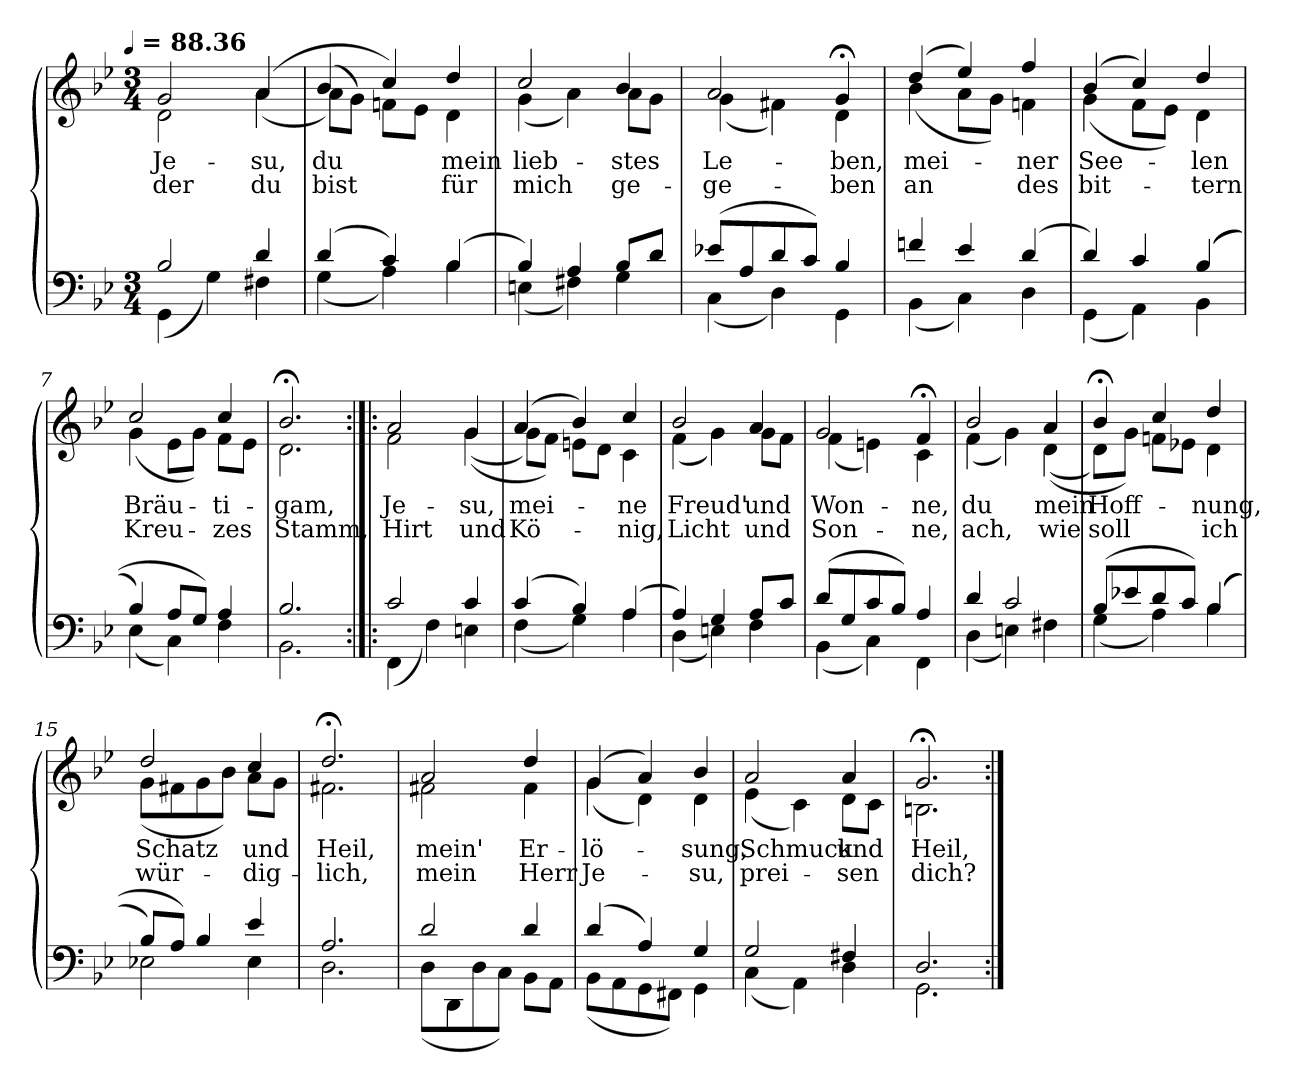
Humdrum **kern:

**kern	**kern	**text	**text	**dynam
*part1	*part1	*part1	*part1	*part1
*staff2	*staff1	*staff1	*staff1	*staff1/2
*clefF4	*clefG2	*	*	*
*k[b-e-]	*k[b-e-]	*	*	*
!!LO:TX:omd:t=[quarter] = 88.36
*M3/4	*M3/4	*	*	*
*MM88	*MM88	*	*	*
=1	=1	=1	=1	=1
*^	*^	*	*	*
2B-	(4GG	2g	2d	Je-	der	.
.	4G)	.	.	.	.	.
4d	4F#X	(<4a	(4a	-su,	du	.
=2	=2	=2	=2	=2	=2	=2
(4d	(4G	(4b-	8aL)	du	bist	.
.	.	.	8gJ)	.	.	.
4c)	4A)	4cc)	8fnL	.	.	.
.	.	.	8e-J	.	.	.
(4B-	4B-	4dd	4d	mein	für	.
=3	=3	=3	=3	=3	=3	=3
4B-)	(4En	2cc	(4g	lieb-	mich	.
4A	4F#X)	.	4a)	.	.	.
8B-L	4G	4b-	8aL	-stes	ge-	.
8dJ	.	.	8gJ	.	.	.
=4	=4	=4	=4	=4	=4	=4
*	*	*MM87	*	*	*	*
(8e-XL	(4C	2a	(4g	Le-	-ge-	.
8A	.	.	.	.	.	.
8d	4D)	.	4f#X)	.	.	.
8cJ)	.	.	.	.	.	.
4B-	4GG	4g;<	4d	-ben,	-ben	.
=5	=5	=5	=5	=5	=5	=5
*	*	*MM88	*	*	*	*
4fn	(4BB-	(4dd	(4b-	mei-	an	.
4e-	4C)	4ee-)	8aL	.	.	.
.	.	.	8gJ)	.	.	.
(4d	4D	4ff	4fn	-ner	des	.
=6	=6	=6	=6	=6	=6	=6
4d)	(4GG	(4b-	(4g	See-	bit-	.
4c	4AA)	4cc)	8fL	.	.	.
.	.	.	8e-J)	.	.	.
((4B-	4BB-	4dd	4d	-len	-tern	.
!!LO:LB:g=z	!!
=7	=7	=7	=7	=7	=7	=7
*	*	*MM86	*	*	*	*
4B-)	(4E-	2cc	(4g	Bräu-	Kreu-	.
8AL	4C)	.	8e-L	.	.	.
8GJ)	.	.	8gJ)	.	.	.
4A	4F	4cc	8fL	-ti-	-zes	♩ = 85
.	.	.	8e-J	.	.	.
=8	=8	=8	=8	=8	=8	=8
2.B-	2.BB-	2.b-;<	2.d	-gam,	Stamm,	.
=9:|!|:	=9:|!|:	=9:|!|:	=9:|!|:	=9:|!|:	=9:|!|:	=9:|!|:
*	*	*MM88	*	*	*	*
2c	(4FF	2a	2f	Je-	Hirt	.
.	4F)	.	.	.	.	.
4c	4En	4g	((4g	-su,	und	.
=10	=10	=10	=10	=10	=10	=10
(4c	(4F	(4a	8gL)	mei-	Kö-	.
.	.	.	8fJ)	.	.	.
4B-)	4G)	4b-)	8enL	.	.	.
.	.	.	8dJ	.	.	.
(4A	4A	4cc	4c	-ne	-nig,	.
=11	=11	=11	=11	=11	=11	=11
*	*	*MM88	*	*	*	*
4A)	(4D	2b-	(4f	Freud'	Licht	.
4G	4En)	.	4g)	.	.	.
8AL	4F	4a	8gL	und	und	.
8cJ	.	.	8fJ	.	.	.
=12	=12	=12	=12	=12	=12	=12
*	*	*MM86	*	*	*	*
(8dL	(4BB-	2g	(4f	Won-	Son-	.
8G	.	.	.	.	.	.
8c	4C)	.	4en)	.	.	.
8B-J)	.	.	.	.	.	.
4A	4FF	4f;<	4c	-ne,	-ne,	.
=13	=13	=13	=13	=13	=13	=13
*	*	*MM87	*	*	*	*
4d	(4D	2b-	(4f	du	ach,	.
2c	4En)	.	4g)	.	.	.
.	4F#X	4a	((4d	mein	wie	.
!!LO:LB:g=z	!!
=14	=14	=14	=14	=14	=14	=14
(8B-L	(4G	4b-;<	8dL)	Hoff-	soll	.
8e-X	.	.	8gJ)	.	.	.
8d	4A)	4cc	8fnL	.	.	♩ = 87
8cJ)	.	.	8e-XJ	.	.	.
((4B-	4B-	4dd	4d	-nung,	ich	♩ = 85
=15	=15	=15	=15	=15	=15	=15
*	*	*MM84	*	*	*	*
8B-L)	2E-X	2dd	(8gL	Schatz	wür-	.
8AJ)	.	.	8f#X	.	.	.
4B-	.	.	8g	.	.	.
.	.	.	8b-J)	.	.	.
4e-	4E-	4cc	8aL	und	-dig-	♩ = 83
.	.	.	8gJ	.	.	.
=16	=16	=16	=16	=16	=16	=16
2.A	2.D	2.dd;<	2.f#X	Heil,	-lich,	.
=17	=17	=17	=17	=17	=17	=17
*	*	*MM85	*	*	*	*
2d	(8DL	2a	2f#X	mein'	mein	.
.	8DD	.	.	.	.	.
.	8D	.	.	.	.	.
.	8CJ)	.	.	.	.	.
4d	8BB-L	4dd	4f#	Er-	Herr	♩ = 84
.	8AAJ	.	.	.	.	.
=18	=18	=18	=18	=18	=18	=18
*	*	*MM83	*	*	*	*
(4d	(8BB-L	(4g	(4g	-lö-	Je-	.
.	8AA	.	.	.	.	.
4A)	8GG	4a)	4d)	.	.	.
.	8FF#XJ)	.	.	.	.	.
4G	4GG	4b-	4d	-sung,	-su,	♩ = 82.5
=19	=19	=19	=19	=19	=19	=19
2G	(4C	2a	(4e-	Schmuck	prei-	.
.	4AA)	.	4c)	.	.	.
4F#X	4D	4a	8dL	und	-sen	.
.	.	.	8cJ	.	.	.
=20	=20	=20	=20	=20	=20	=20
2.D	2.GG	2.g;<	2.Bn	Heil,	dich?	.
*v	*v	*	*	*	*	*
*	*v	*v	*	*	*
=:|!	=:|!	=:|!	=:|!	=:|!
*-	*-	*-	*-	*-
